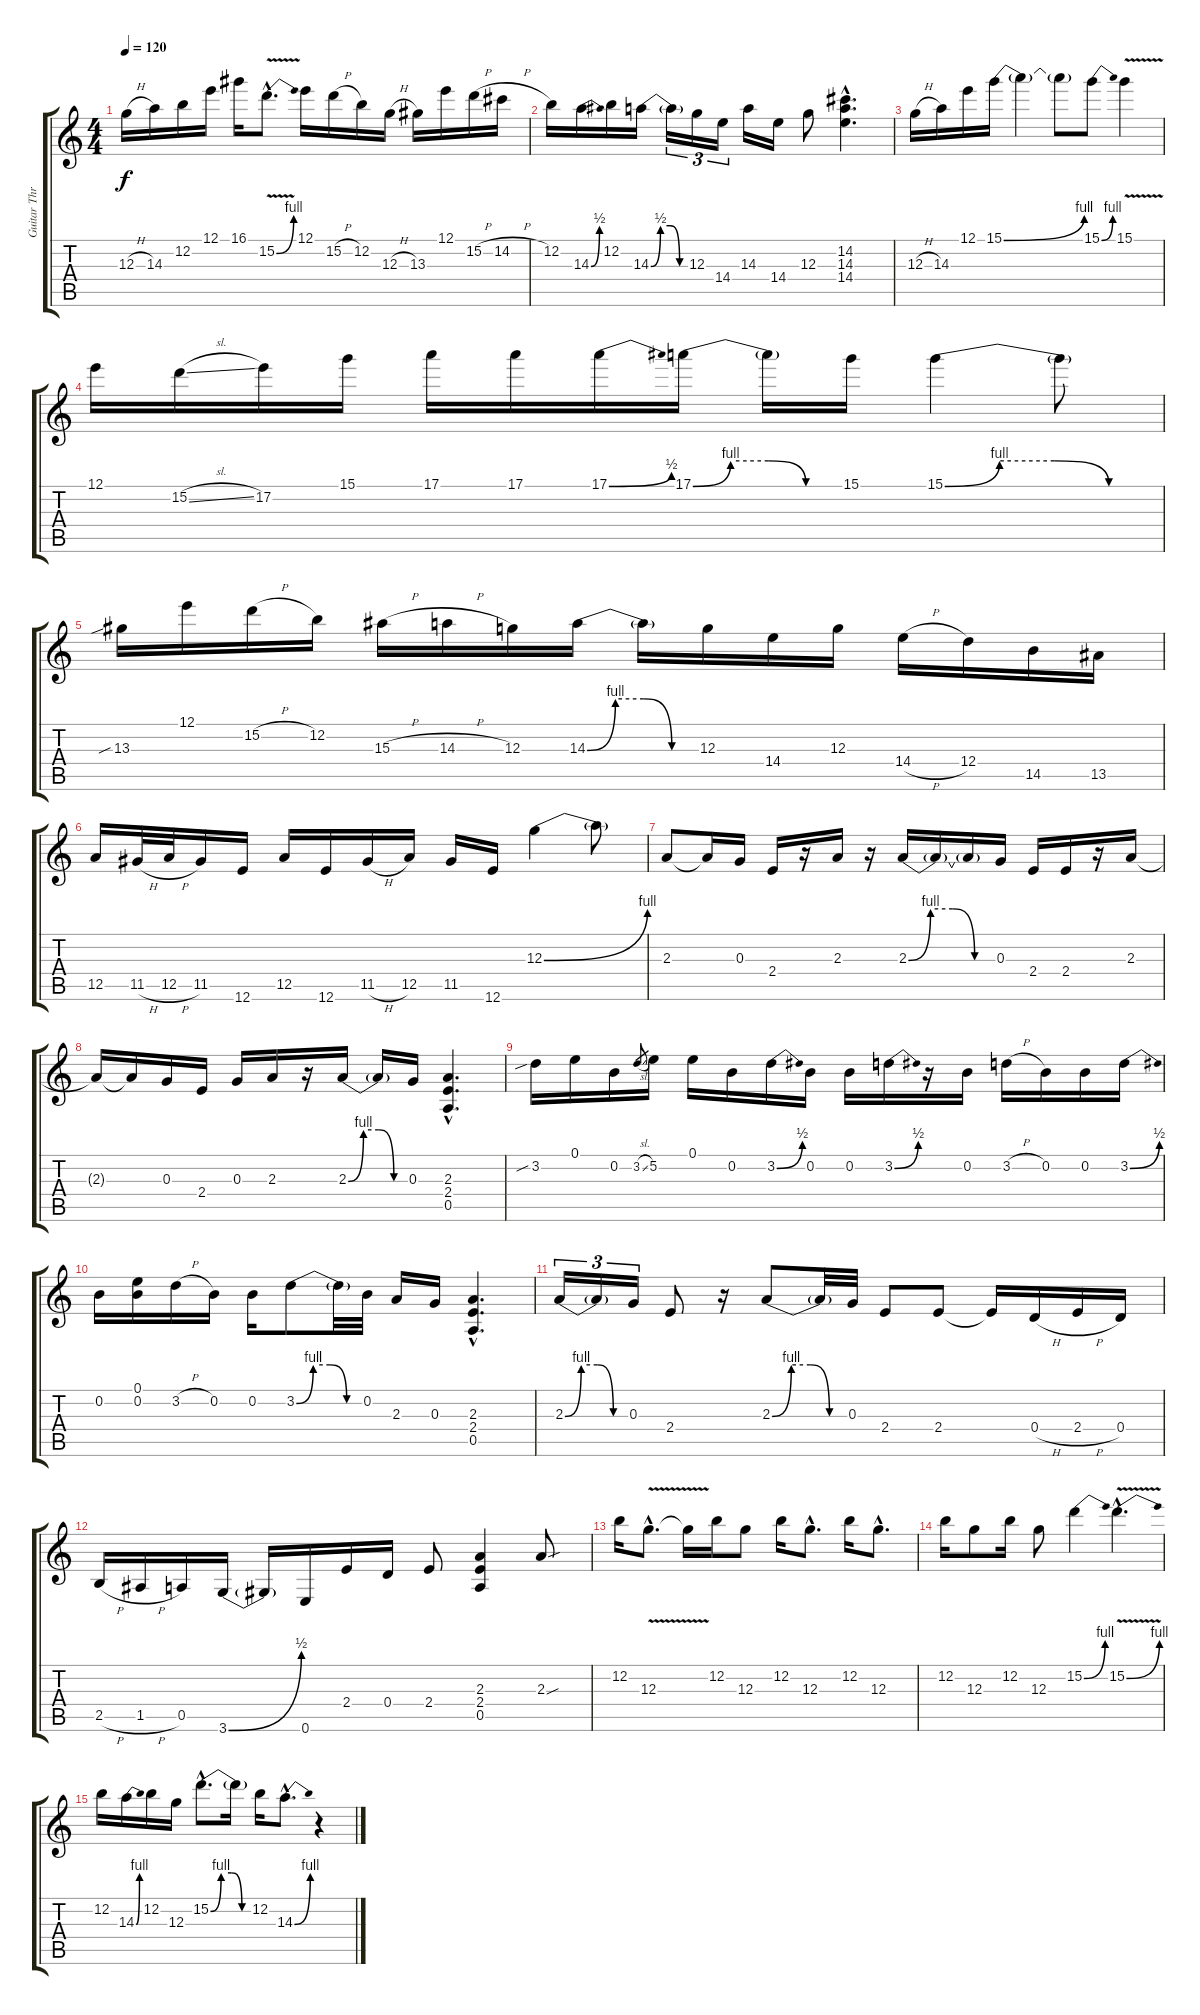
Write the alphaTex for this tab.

\track ("Guitar Three" "Guitar Thr") {instrument distortionguitar}
\staff {score tabs}
\tuning (E4 B3 G3 D3 A2 E2) {hide}
\ts (4 4)
\tempo 120
\clef g2
\ks c
12.3{h}.16{dy f} 14.3.16 12.2.16 12.1.16 16.1.16 15.2{be (bend 0 0 60 4) v hac}.8{d} 12.1.16 15.2{h}.16 12.2.16 12.3{h}.16 13.3.16 12.1.16 15.2{h}.16 14.2{h}.16 |
12.2.16 14.3{be (bend 0 0 60 2)}.16 12.2.16 14.3{be (custom 0 0 15 2 30 2 45 0 60 0)}.16 14.3{t}.16{tu (3 2)} 12.3.16{tu (3 2)} 14.4.16{tu (3 2)} 14.3.16 14.4.16 12.3.8 (14.2{hac} 14.3{hac} 14.4{hac}).4{d} |
12.3{h}.16 14.3.16 12.1.16 15.1{be (bend 0 0 60 4)}.16 15.1{t}.4 15.1{t}.8 15.1{be (bend 0 0 60 4)}.8 15.1{v}.4 |
12.1.16 15.2{sl}.16 17.2.16 15.1.16 17.1.16 17.1.16 17.1{be (bend 0 0 60 2)}.16 17.1{be (custom 0 0 15 4 30 4 45 0 60 0)}.16 17.1{t}.16 15.1.16 15.1{be (custom 0 0 15 4 30 4 45 0 60 0)}.4 15.1{t}.8 |
13.3{sib}.16 12.1.16 15.2{h}.16 12.2.16 15.3{h}.16 14.3{h}.16 12.3.16 14.3{be (custom 0 0 15 4 30 4 45 0 60 0)}.16 14.3{t}.16 12.3.16 14.4.16 12.3.16 14.4{h}.16 12.4.16 14.5.16 13.5.16 |
12.5.16 11.5{h}.32 12.5{h}.32 11.5.16 12.6.16 12.5.16 12.6.16 11.5{h}.16 12.5.16 11.5.16 12.6.16 12.3{be (bend 0 0 60 4)}.4 12.3{t}.8 |
2.3.8 2.3{t}.16 0.3.16 2.4.16 r.16 2.3.16 r.16 2.3{be (custom 0 0 15 4 30 4 45 0 60 0)}.16 2.3{t}.16 2.3{t}.16 0.3.16 2.4.16 2.4.16 r.16 2.3.16 |
2.3{t}.16 2.3{t}.16 0.3.16 2.4.16 0.3.16 2.3.16 r.16 2.3{be (custom 0 0 15 4 30 4 45 0 60 0)}.16 2.3{t}.16 0.3.16 (2.3{hac} 2.4{hac} 0.5{hac}).4{d} |
3.2{sib}.16 0.1.16 0.2.16 3.2{sl}.8{gr} 5.2.16 0.1.16 0.2.16 3.2{be (bend 0 0 60 2)}.16 0.2.16 0.2.16 3.2{be (bend 0 0 60 2)}.16 r.16 0.2.16 3.2{h}.16 0.2.16 0.2.16 3.2{be (bend 0 0 60 2)}.16 |
0.2.16 (0.1 0.2).16 3.2{h}.16 0.2.16 0.2.16 3.2{be (custom 0 0 15 4 30 4 45 0 60 0)}.8 3.2{t}.32 0.2.32 2.3.16 0.3.16 (2.3{hac} 2.4{hac} 0.5{hac}).4{d} |
2.3{be (custom 0 0 15 4 30 4 45 0 60 0)}.16{tu (3 2)} 2.3{t}.16{tu (3 2)} 0.3.16{tu (3 2)} 2.4.8 r.16 2.3{be (custom 0 0 15 4 30 4 45 0 60 0)}.8 2.3{t}.32 0.3.32 2.4.8 2.4.8 2.4{t}.16 0.4{h}.16 2.4{h}.16 0.4.16 |
2.5{h}.16 1.5{h}.16 0.5.16 3.6{be (bend 0 0 60 2)}.16 3.6{t}.16 0.6.16 2.4.16 0.4.16 2.4.8 (2.3 2.4 0.5).4 2.3{sou}.8 |
12.2.16 12.3{v hac}.8{d} 12.3{v t}.16 12.2.16 12.3.8 12.2.16 12.3{hac}.8{d} 12.2.16 12.3{hac}.8{d} |
12.2.16 12.3.8 12.2.16 12.3.8 15.2{be (bend 0 0 60 4)}.4 15.2{be (bend 0 0 60 4) v hac}.4{d} |
12.2.16 14.3{be (bend 0 0 60 4)}.16 12.2.16 12.3.16 15.2{be (custom 0 0 15 4 30 4 45 0 60 0) hac}.8{d} 15.2{t}.16 12.2.16 14.3{be (bend 0 0 60 4) hac}.8{d} r.4
